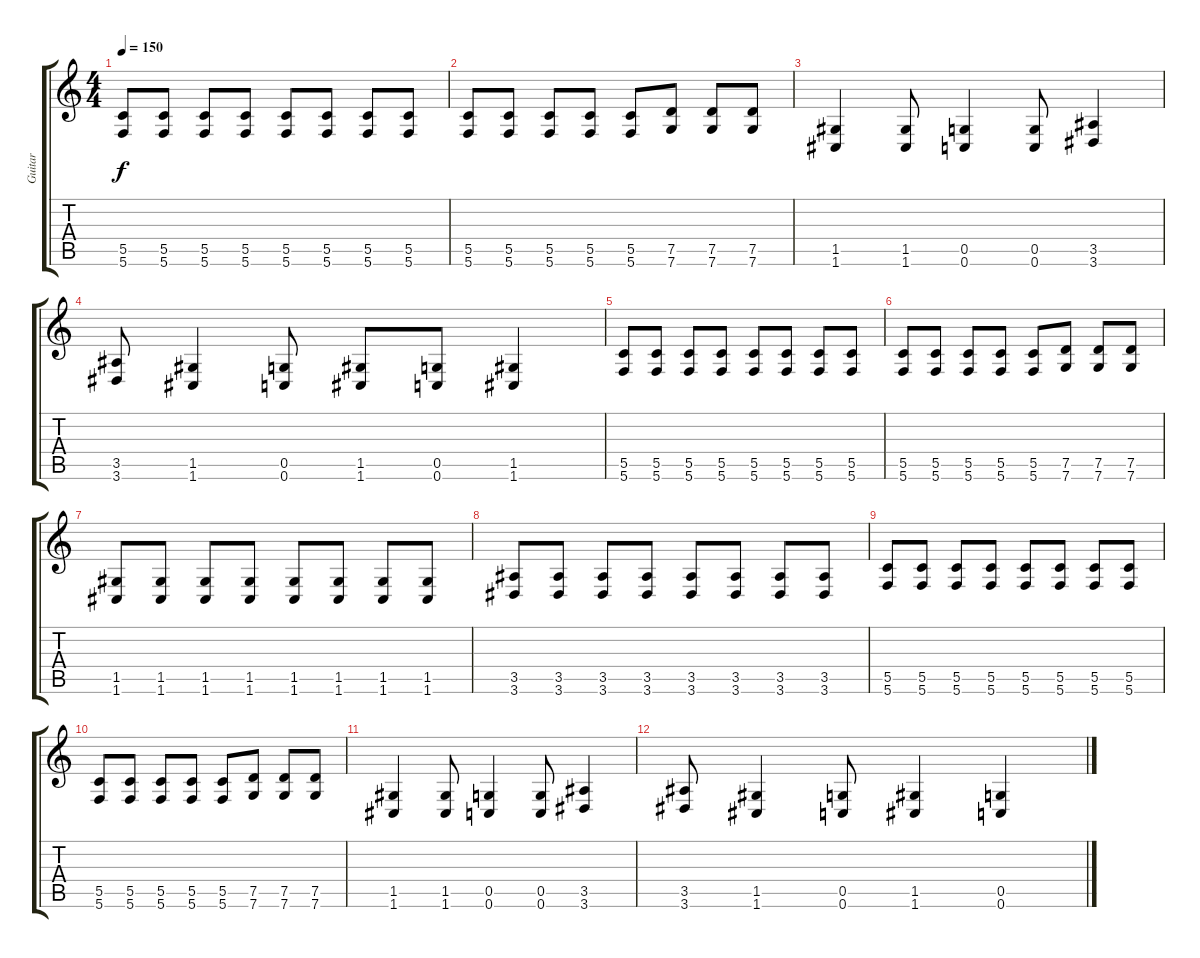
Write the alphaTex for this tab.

\track ("Guitar" "Guitar") {instrument distortionguitar}
\staff {score tabs}
\tuning (D4 A3 F3 C3 G2 C2) {hide}
\ts (4 4)
\tempo 150
\clef g2
\ks c
(5.5 5.6).8{dy f} (5.5 5.6).8 (5.5 5.6).8 (5.5 5.6).8 (5.5 5.6).8 (5.5 5.6).8 (5.5 5.6).8 (5.5 5.6).8 |
(5.5 5.6).8 (5.5 5.6).8 (5.5 5.6).8 (5.5 5.6).8 (5.5 5.6).8 (7.5 7.6).8 (7.5 7.6).8 (7.5 7.6).8 |
(1.5 1.6).4 (1.5 1.6).8 (0.5 0.6).4 (0.5 0.6).8 (3.5 3.6).4 |
(3.5 3.6).8 (1.5 1.6).4 (0.5 0.6).8 (1.5 1.6).8 (0.5 0.6).8 (1.5 1.6).4 |
(5.5 5.6).8 (5.5 5.6).8 (5.5 5.6).8 (5.5 5.6).8 (5.5 5.6).8 (5.5 5.6).8 (5.5 5.6).8 (5.5 5.6).8 |
(5.5 5.6).8 (5.5 5.6).8 (5.5 5.6).8 (5.5 5.6).8 (5.5 5.6).8 (7.5 7.6).8 (7.5 7.6).8 (7.5 7.6).8 |
(1.5 1.6).8 (1.5 1.6).8 (1.5 1.6).8 (1.5 1.6).8 (1.5 1.6).8 (1.5 1.6).8 (1.5 1.6).8 (1.5 1.6).8 |
(3.5 3.6).8 (3.5 3.6).8 (3.5 3.6).8 (3.5 3.6).8 (3.5 3.6).8 (3.5 3.6).8 (3.5 3.6).8 (3.5 3.6).8 |
(5.5 5.6).8 (5.5 5.6).8 (5.5 5.6).8 (5.5 5.6).8 (5.5 5.6).8 (5.5 5.6).8 (5.5 5.6).8 (5.5 5.6).8 |
(5.5 5.6).8 (5.5 5.6).8 (5.5 5.6).8 (5.5 5.6).8 (5.5 5.6).8 (7.5 7.6).8 (7.5 7.6).8 (7.5 7.6).8 |
(1.5 1.6).4 (1.5 1.6).8 (0.5 0.6).4 (0.5 0.6).8 (3.5 3.6).4 |
(3.5 3.6).8 (1.5 1.6).4 (0.5 0.6).8 (1.5 1.6).4 (0.5 0.6).4
